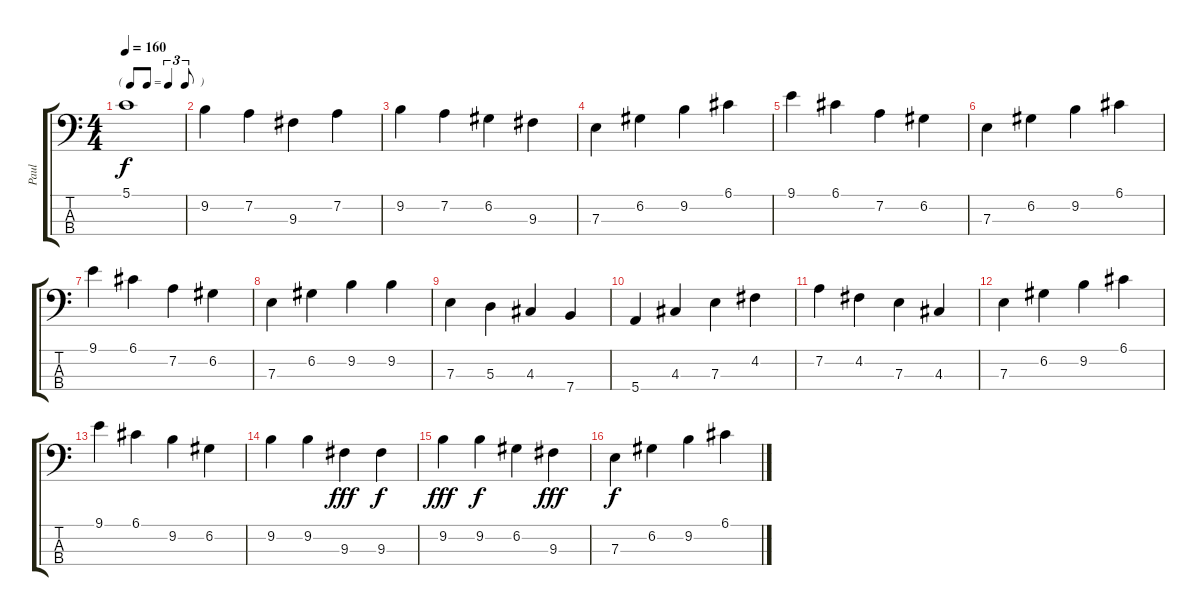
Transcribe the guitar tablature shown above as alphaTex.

\track ("Paul" "Paul") {instrument electricbasspick}
\staff {score tabs}
\tuning (G2 D2 A1 E1) {hide}
\ts (4 4)
\tf triplet8th
\tempo 160
\clef f4
\ks c
5.1{t}.1{dy f} |
9.2.4 7.2.4 9.3.4 7.2.4 |
9.2.4 7.2.4 6.2.4 9.3.4 |
7.3.4 6.2.4 9.2.4 6.1.4 |
9.1.4 6.1.4 7.2.4 6.2.4 |
7.3.4 6.2.4 9.2.4 6.1.4 |
9.1.4 6.1.4 7.2.4 6.2.4 |
7.3.4 6.2.4 9.2.4 9.2.4 |
7.3.4 5.3.4 4.3.4 7.4.4 |
5.4.4 4.3.4 7.3.4 4.2.4 |
7.2.4 4.2.4 7.3.4 4.3.4 |
7.3.4 6.2.4 9.2.4 6.1.4 |
9.1.4 6.1.4 9.2.4 6.2.4 |
9.2.4 9.2.4 9.3.4{dy fff} 9.3.4{dy f} |
9.2.4{dy fff} 9.2.4{dy f} 6.2.4 9.3.4{dy fff} |
7.3.4{dy f} 6.2.4 9.2.4 6.1.4
